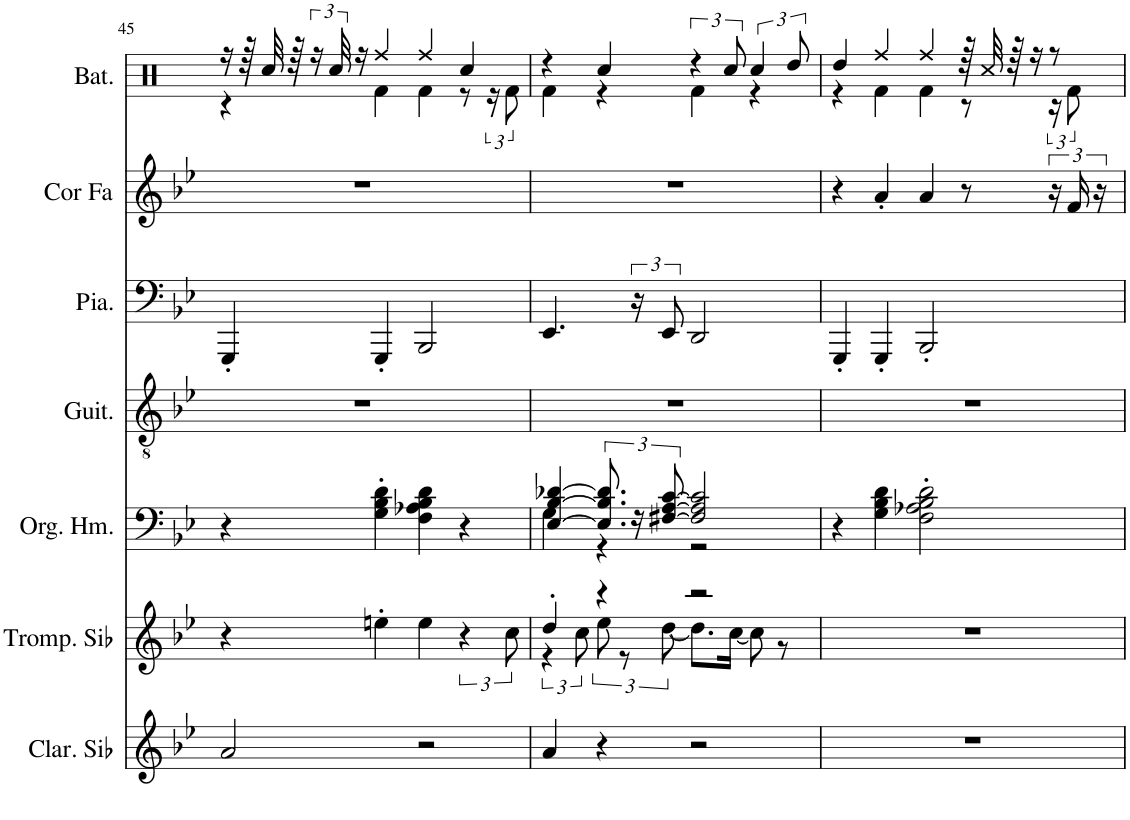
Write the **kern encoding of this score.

**kern	**kern	**kern	**kern	**kern	**kern	**kern
*part7	*part6	*part5	*part4	*part3	*part2	*part1
*staff7	*staff6	*staff5	*staff4	*staff3	*staff2	*staff1
*I"Clarinette en Sib	*I"Trompette en Sib, Trumpet	*I"Orgue Hammond, Drawbar Organ	*I"Guitare classique, Acoustic Guitar (nylon)	*I"Piano	*I"Cor en Fa, French Horn	*I"Batterie, Drums
*I'Clar. Sib	*I'Tromp. Sib	*I'Org. Hm.	*I'Guit.	*I'Pia.	*I'Cor Fa	*I'Bat.
!!LO:PB:g=z
*clefG2	*clefG2	*clefF4	*clefGv2	*clefF4	*clefG2	*clefX
*Trd1c2	*Trd1c2	*	*	*	*Trd4c7	*
*k[b-e-]	*k[b-e-]	*k[b-e-]	*k[b-e-]	*k[b-e-]	*k[b-e-]	*k[]
*M4/4	*M4/4	*M4/4	*M4/4	*M4/4	*M4/4	*M4/4
=45	=45	=45	=45	=45	=45	=45
*	*	*	*	*	*	*^
2a/	4r	4r	1r	4GGG'/	1r	16r	4r
.	.	.	.	.	.	64r	.
.	.	.	.	.	.	32Rcc/	.
.	.	.	.	.	.	64r	.
.	.	.	.	.	.	24r	.
.	.	.	.	.	.	48Rcc/	.
.	.	.	.	.	.	16r	.
.	4een'\	4G\' 4B-\' 4d\'	.	4GGG'/	.	4Rff/	4Rf\
2r	4ee\	4F\ 4A-X\ 4B-\ 4d\	.	2BBB-/	.	4Rff/	4Rf\
.	6r	4r	.	.	.	4Rcc/	8r
.	.	.	.	.	.	.	24r
.	12cc\	.	.	.	.	.	12Rf\
=46	=46	=46	=46	=46	=46	=46	=46
*	*^	*^	*	*	*	*	*
4a/	4dd'/	6r	[4E-/ [4B-/ [4d-X/	4G\	1r	4.EE-/	1r	4r	4Rf\
.	.	12cc\	.	.	.	.	.	.	.
4r	4r	12ee-\	12.E-/] 12.B-/] 12.d-/]	4r	.	.	.	4Rcc/	4r
.	.	12r	.	.	.	.	.	.	.
.	.	.	24r	.	.	24r	.	.	.
.	.	[12dd\	[12F#X/ [12A/ [12c/	.	.	12EE-/	.	.	.
2r	2r	8.dd\L]	2F#/] 2A/] 2c/]	2r	.	2DD/	.	6r	4Rf\
.	.	.	.	.	.	.	.	12Rcc/	.
.	.	[16cc\Jk	.	.	.	.	.	.	.
.	.	8cc\]	.	.	.	.	.	6Rcc/	4r
.	.	8r	.	.	.	.	.	.	.
.	.	.	.	.	.	.	.	12Rdd/	.
*	*v	*v	*	*	*	*	*	*	*
*	*	*v	*v	*	*	*	*	*
=47	=47	=47	=47	=47	=47	=47	=47
1r	1r	4r	1r	4GGG'/	4r	4Rdd/	4r
.	.	4G\ 4B-\ 4d\	.	4GGG'/	4a'/	4Rff/	4Rf\
.	.	2F\' 2A-X\' 2B-\' 2d\'	.	2BBB-'/	4a/	4Rff/	4Rf\
.	.	.	.	.	8r	64r	8r
.	.	.	.	.	.	32Rcc/	.
.	.	.	.	.	.	64r	.
.	.	.	.	.	.	16r	.
.	.	.	.	.	24r	8r	24r
.	.	.	.	.	24f/	.	12Rf\
.	.	.	.	.	24r	.	.
*	*	*	*	*	*	*v	*v
=	=	=	=	=	=	=
*-	*-	*-	*-	*-	*-	*-
